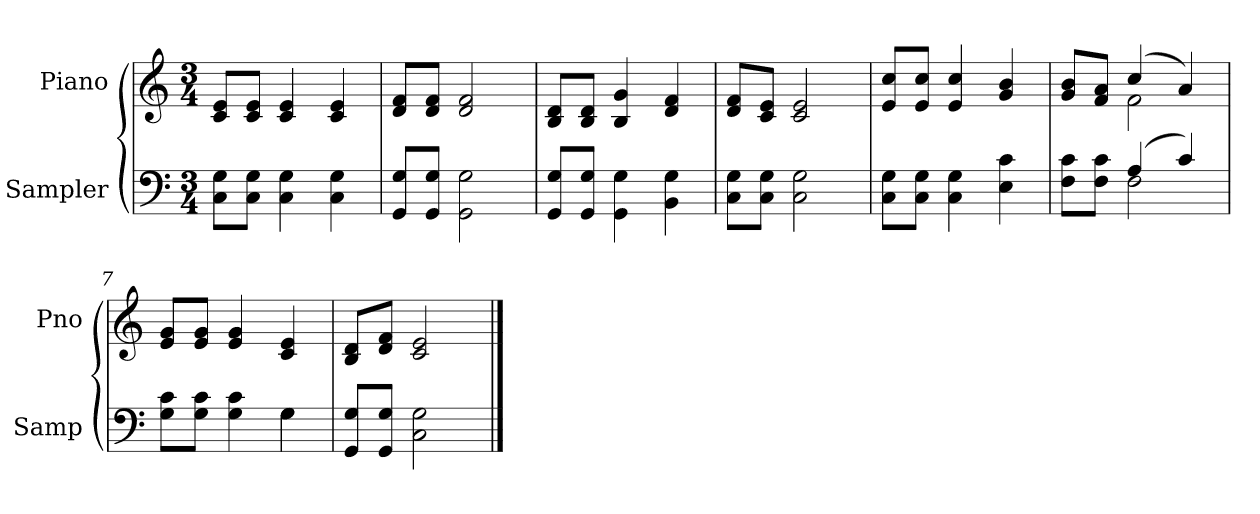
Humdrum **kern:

**kern	**kern
*part2	*part1
*staff2	*staff1
*I"Sampler	*I"Piano
*I'Samp	*I'Pno
*clefF4	*clefG2
*M3/4	*M3/4
=1	=1
8C\ 8G\L	8c/ 8e/L
8C\ 8G\J	8c/ 8e/J
4C 4G	4c 4e
4C 4G	4c 4e
=2	=2
8GG/ 8G/L	8d/ 8f/L
8GG/ 8G/J	8d/ 8f/J
2GG\ 2G\	2d 2f
=3	=3
8GG/ 8G/L	8B/ 8d/L
8GG/ 8G/J	8B/ 8d/J
4GG\ 4G\	4B 4g
4BB 4G	4d 4f
=4	=4
8C\ 8G\L	8d/ 8f/L
8C\ 8G\J	8c/ 8e/J
2C 2G	2c 2e
=5	=5
8C\ 8G\L	8e/ 8cc/L
8C\ 8G\J	8e/ 8cc/J
4C 4G	4e 4cc
4E 4c	4g 4b
=6	=6
*^	*^
8F\ 8c\L	4ryy	8g/ 8b/L	4ryy
8F\ 8c\J	.	8f/ 8a/J	.
(4A/	2F	(4cc/	2f
4c/)	.	4a/)	.
*	*	*v	*v
=7	=7	=7
8G\ 8c\L	2ryy	8e/ 8g/L
8G\ 8c\J	.	8e/ 8g/J
4G 4c	.	4e 4g
4G\	4G	4c 4e
*v	*v	*
=8	=8
8GG/ 8G/L	8B/ 8d/L
8GG/ 8G/J	8d/ 8f/J
2C 2G	2c 2e
==	==
*-	*-
